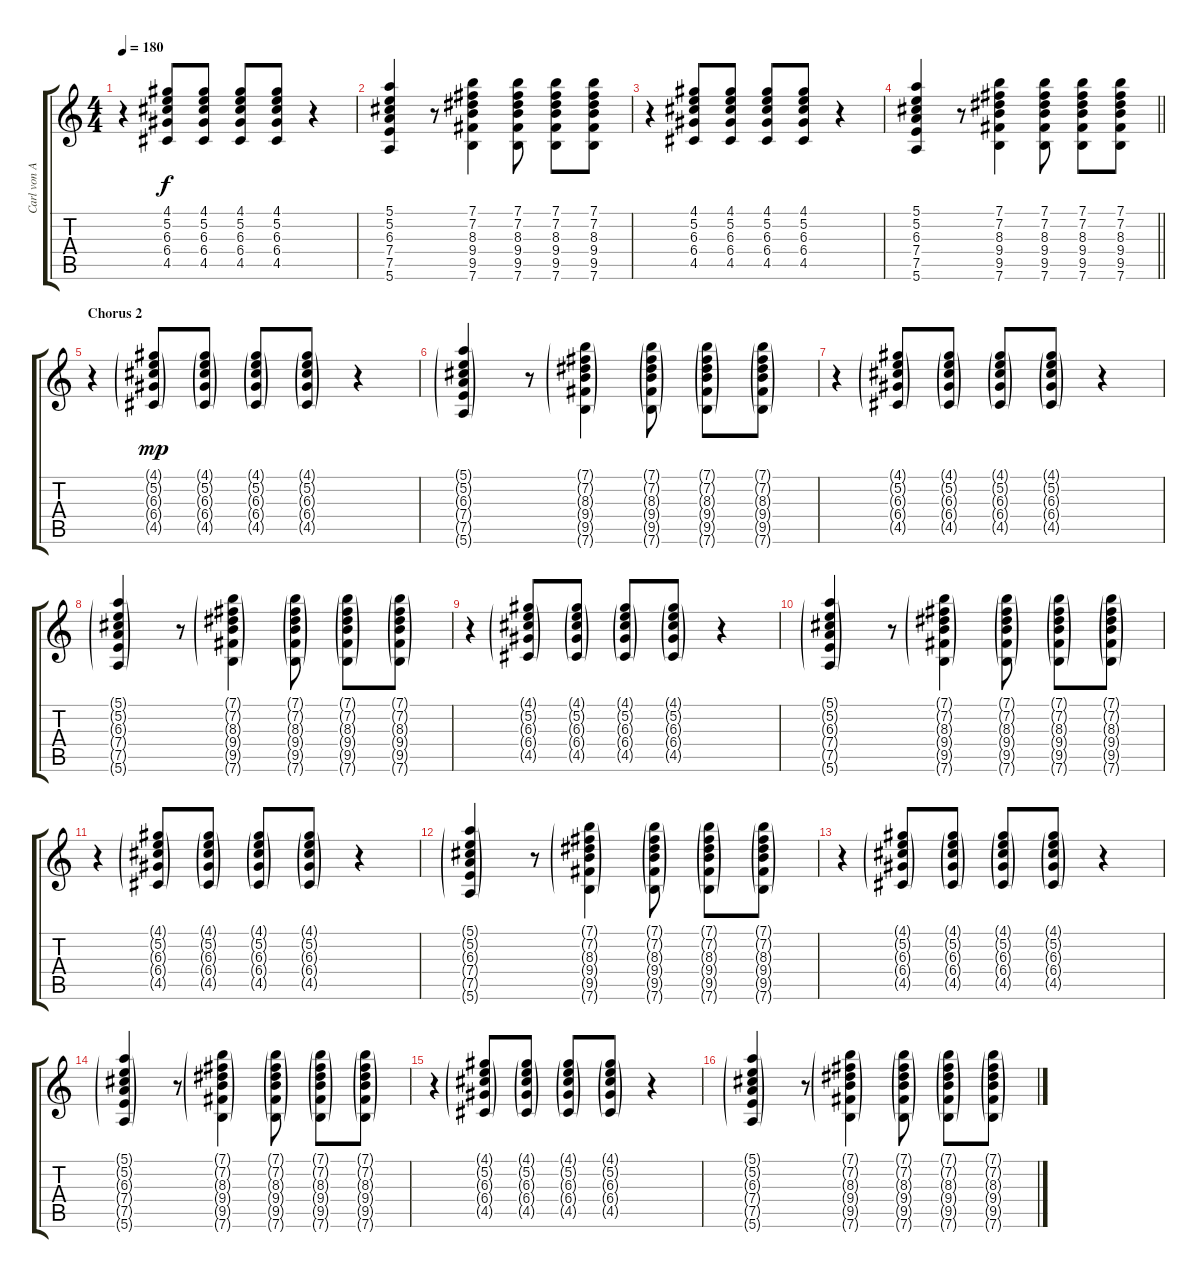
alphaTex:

\track ("Carl von Arbin - Guitar" "Carl von A") {instrument electricguitarclean}
\staff {score tabs}
\tuning (E4 B3 G3 D3 A2 E2) {hide}
\ts (4 4)
\tempo 180
\clef g2
\ks c
r.4{dy f} (4.1 5.2 6.3 6.4 4.5).8 (4.1 5.2 6.3 6.4 4.5).8 (4.1 5.2 6.3 6.4 4.5).8 (4.1 5.2 6.3 6.4 4.5).8 r.4 |
(5.1 5.2 6.3 7.4 7.5 5.6).4 r.8 (7.1 7.2 8.3 9.4 9.5 7.6).4 (7.1 7.2 8.3 9.4 9.5 7.6).8 (7.1 7.2 8.3 9.4 9.5 7.6).8 (7.1 7.2 8.3 9.4 9.5 7.6).8 |
r.4 (4.1 5.2 6.3 6.4 4.5).8 (4.1 5.2 6.3 6.4 4.5).8 (4.1 5.2 6.3 6.4 4.5).8 (4.1 5.2 6.3 6.4 4.5).8 r.4 |
\barLineRight lightlight
(5.1 5.2 6.3 7.4 7.5 5.6).4 r.8 (7.1 7.2 8.3 9.4 9.5 7.6).4 (7.1 7.2 8.3 9.4 9.5 7.6).8 (7.1 7.2 8.3 9.4 9.5 7.6).8 (7.1 7.2 8.3 9.4 9.5 7.6).8 |
\section ("" "Chorus 2")
r.4 (4.1{g} 5.2{g} 6.3{g} 6.4{g} 4.5{g}).8{dy mp} (4.1{g} 5.2{g} 6.3{g} 6.4{g} 4.5{g}).8 (4.1{g} 5.2{g} 6.3{g} 6.4{g} 4.5{g}).8 (4.1{g} 5.2{g} 6.3{g} 6.4{g} 4.5{g}).8 r.4 |
(5.1{g} 5.2{g} 6.3{g} 7.4{g} 7.5{g} 5.6{g}).4 r.8 (7.1{g} 7.2{g} 8.3{g} 9.4{g} 9.5{g} 7.6{g}).4 (7.1{g} 7.2{g} 8.3{g} 9.4{g} 9.5{g} 7.6{g}).8 (7.1{g} 7.2{g} 8.3{g} 9.4{g} 9.5{g} 7.6{g}).8 (7.1{g} 7.2{g} 8.3{g} 9.4{g} 9.5{g} 7.6{g}).8 |
r.4 (4.1{g} 5.2{g} 6.3{g} 6.4{g} 4.5{g}).8 (4.1{g} 5.2{g} 6.3{g} 6.4{g} 4.5{g}).8 (4.1{g} 5.2{g} 6.3{g} 6.4{g} 4.5{g}).8 (4.1{g} 5.2{g} 6.3{g} 6.4{g} 4.5{g}).8 r.4 |
(5.1{g} 5.2{g} 6.3{g} 7.4{g} 7.5{g} 5.6{g}).4 r.8 (7.1{g} 7.2{g} 8.3{g} 9.4{g} 9.5{g} 7.6{g}).4 (7.1{g} 7.2{g} 8.3{g} 9.4{g} 9.5{g} 7.6{g}).8 (7.1{g} 7.2{g} 8.3{g} 9.4{g} 9.5{g} 7.6{g}).8 (7.1{g} 7.2{g} 8.3{g} 9.4{g} 9.5{g} 7.6{g}).8 |
r.4 (4.1{g} 5.2{g} 6.3{g} 6.4{g} 4.5{g}).8 (4.1{g} 5.2{g} 6.3{g} 6.4{g} 4.5{g}).8 (4.1{g} 5.2{g} 6.3{g} 6.4{g} 4.5{g}).8 (4.1{g} 5.2{g} 6.3{g} 6.4{g} 4.5{g}).8 r.4 |
(5.1{g} 5.2{g} 6.3{g} 7.4{g} 7.5{g} 5.6{g}).4 r.8 (7.1{g} 7.2{g} 8.3{g} 9.4{g} 9.5{g} 7.6{g}).4 (7.1{g} 7.2{g} 8.3{g} 9.4{g} 9.5{g} 7.6{g}).8 (7.1{g} 7.2{g} 8.3{g} 9.4{g} 9.5{g} 7.6{g}).8 (7.1{g} 7.2{g} 8.3{g} 9.4{g} 9.5{g} 7.6{g}).8 |
r.4 (4.1{g} 5.2{g} 6.3{g} 6.4{g} 4.5{g}).8 (4.1{g} 5.2{g} 6.3{g} 6.4{g} 4.5{g}).8 (4.1{g} 5.2{g} 6.3{g} 6.4{g} 4.5{g}).8 (4.1{g} 5.2{g} 6.3{g} 6.4{g} 4.5{g}).8 r.4 |
(5.1{g} 5.2{g} 6.3{g} 7.4{g} 7.5{g} 5.6{g}).4 r.8 (7.1{g} 7.2{g} 8.3{g} 9.4{g} 9.5{g} 7.6{g}).4 (7.1{g} 7.2{g} 8.3{g} 9.4{g} 9.5{g} 7.6{g}).8 (7.1{g} 7.2{g} 8.3{g} 9.4{g} 9.5{g} 7.6{g}).8 (7.1{g} 7.2{g} 8.3{g} 9.4{g} 9.5{g} 7.6{g}).8 |
r.4 (4.1{g} 5.2{g} 6.3{g} 6.4{g} 4.5{g}).8 (4.1{g} 5.2{g} 6.3{g} 6.4{g} 4.5{g}).8 (4.1{g} 5.2{g} 6.3{g} 6.4{g} 4.5{g}).8 (4.1{g} 5.2{g} 6.3{g} 6.4{g} 4.5{g}).8 r.4 |
(5.1{g} 5.2{g} 6.3{g} 7.4{g} 7.5{g} 5.6{g}).4 r.8 (7.1{g} 7.2{g} 8.3{g} 9.4{g} 9.5{g} 7.6{g}).4 (7.1{g} 7.2{g} 8.3{g} 9.4{g} 9.5{g} 7.6{g}).8 (7.1{g} 7.2{g} 8.3{g} 9.4{g} 9.5{g} 7.6{g}).8 (7.1{g} 7.2{g} 8.3{g} 9.4{g} 9.5{g} 7.6{g}).8 |
r.4 (4.1{g} 5.2{g} 6.3{g} 6.4{g} 4.5{g}).8 (4.1{g} 5.2{g} 6.3{g} 6.4{g} 4.5{g}).8 (4.1{g} 5.2{g} 6.3{g} 6.4{g} 4.5{g}).8 (4.1{g} 5.2{g} 6.3{g} 6.4{g} 4.5{g}).8 r.4 |
(5.1{g} 5.2{g} 6.3{g} 7.4{g} 7.5{g} 5.6{g}).4 r.8 (7.1{g} 7.2{g} 8.3{g} 9.4{g} 9.5{g} 7.6{g}).4 (7.1{g} 7.2{g} 8.3{g} 9.4{g} 9.5{g} 7.6{g}).8 (7.1{g} 7.2{g} 8.3{g} 9.4{g} 9.5{g} 7.6{g}).8 (7.1{g} 7.2{g} 8.3{g} 9.4{g} 9.5{g} 7.6{g}).8
